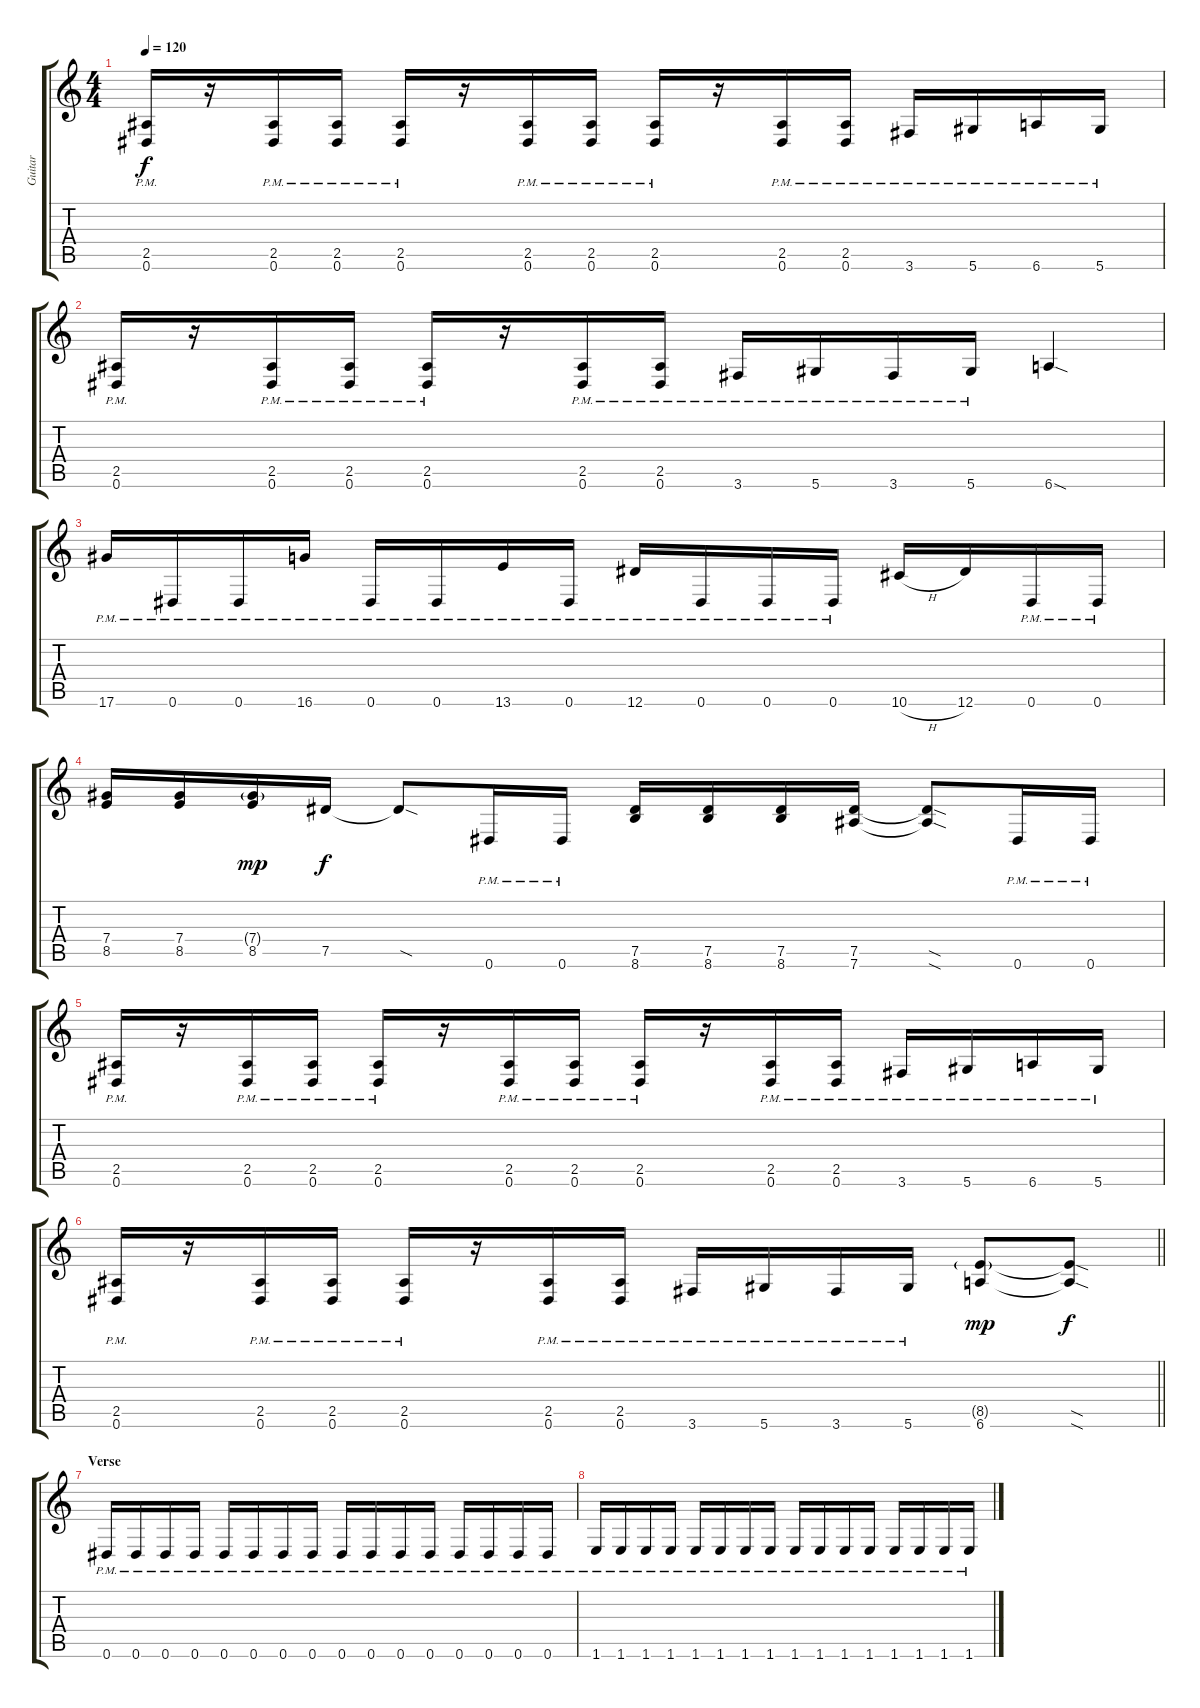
\track ("Guitar" "Guitar") {instrument distortionguitar}
\staff {score tabs}
\tuning (Eb4 Bb3 Gb3 Db3 Ab2 Eb2) {hide}
\ts (4 4)
\tempo 120
\clef g2
\ks c
(2.5{pm} 0.6{pm}).16{dy f} r.16 (2.5{pm} 0.6{pm}).16 (2.5{pm} 0.6{pm}).16 (2.5{pm} 0.6{pm}).16 r.16 (2.5{pm} 0.6{pm}).16 (2.5{pm} 0.6{pm}).16 (2.5{pm} 0.6{pm}).16 r.16 (2.5{pm} 0.6{pm}).16 (2.5{pm} 0.6{pm}).16 3.6{pm}.16 5.6{pm}.16 6.6{pm}.16 5.6{pm}.16 |
(2.5{pm} 0.6{pm}).16 r.16 (2.5{pm} 0.6{pm}).16 (2.5{pm} 0.6{pm}).16 (2.5{pm} 0.6{pm}).16 r.16 (2.5{pm} 0.6{pm}).16 (2.5{pm} 0.6{pm}).16 3.6{pm}.16 5.6{pm}.16 3.6{pm}.16 5.6{pm}.16 6.6{sod}.4 |
17.6{pm}.16 0.6{pm}.16 0.6{pm}.16 16.6{pm}.16 0.6{pm}.16 0.6{pm}.16 13.6{pm}.16 0.6{pm}.16 12.6{pm}.16 0.6{pm}.16 0.6{pm}.16 0.6{pm}.16 10.6{h}.16 12.6.16 0.6{pm}.16 0.6{pm}.16 |
(7.4 8.5).16 (7.4 8.5).16 (7.4{g} 8.5).16{dy mp} 7.5.16{dy f} 7.5{sod t}.8 0.6{pm}.16 0.6{pm}.16 (7.5 8.6).16 (7.5 8.6).16 (7.5 8.6).16 (7.5 7.6).16 (7.5{sod t} 7.6{sod t}).8 0.6{pm}.16 0.6{pm}.16 |
(2.5{pm} 0.6{pm}).16 r.16 (2.5{pm} 0.6{pm}).16 (2.5{pm} 0.6{pm}).16 (2.5{pm} 0.6{pm}).16 r.16 (2.5{pm} 0.6{pm}).16 (2.5{pm} 0.6{pm}).16 (2.5{pm} 0.6{pm}).16 r.16 (2.5{pm} 0.6{pm}).16 (2.5{pm} 0.6{pm}).16 3.6{pm}.16 5.6{pm}.16 6.6{pm}.16 5.6{pm}.16 |
\barLineRight lightlight
(2.5{pm} 0.6{pm}).16 r.16 (2.5{pm} 0.6{pm}).16 (2.5{pm} 0.6{pm}).16 (2.5{pm} 0.6{pm}).16 r.16 (2.5{pm} 0.6{pm}).16 (2.5{pm} 0.6{pm}).16 3.6{pm}.16 5.6{pm}.16 3.6{pm}.16 5.6{pm}.16 (8.5{g} 6.6).8{dy mp} (8.5{sod t} 6.6{sod t}).8{dy f} |
\section ("" "Verse")
0.6{pm}.16 0.6{pm}.16 0.6{pm}.16 0.6{pm}.16 0.6{pm}.16 0.6{pm}.16 0.6{pm}.16 0.6{pm}.16 0.6{pm}.16 0.6{pm}.16 0.6{pm}.16 0.6{pm}.16 0.6{pm}.16 0.6{pm}.16 0.6{pm}.16 0.6{pm}.16 |
1.6{pm}.16 1.6{pm}.16 1.6{pm}.16 1.6{pm}.16 1.6{pm}.16 1.6{pm}.16 1.6{pm}.16 1.6{pm}.16 1.6{pm}.16 1.6{pm}.16 1.6{pm}.16 1.6{pm}.16 1.6{pm}.16 1.6{pm}.16 1.6{pm}.16 1.6{pm}.16
